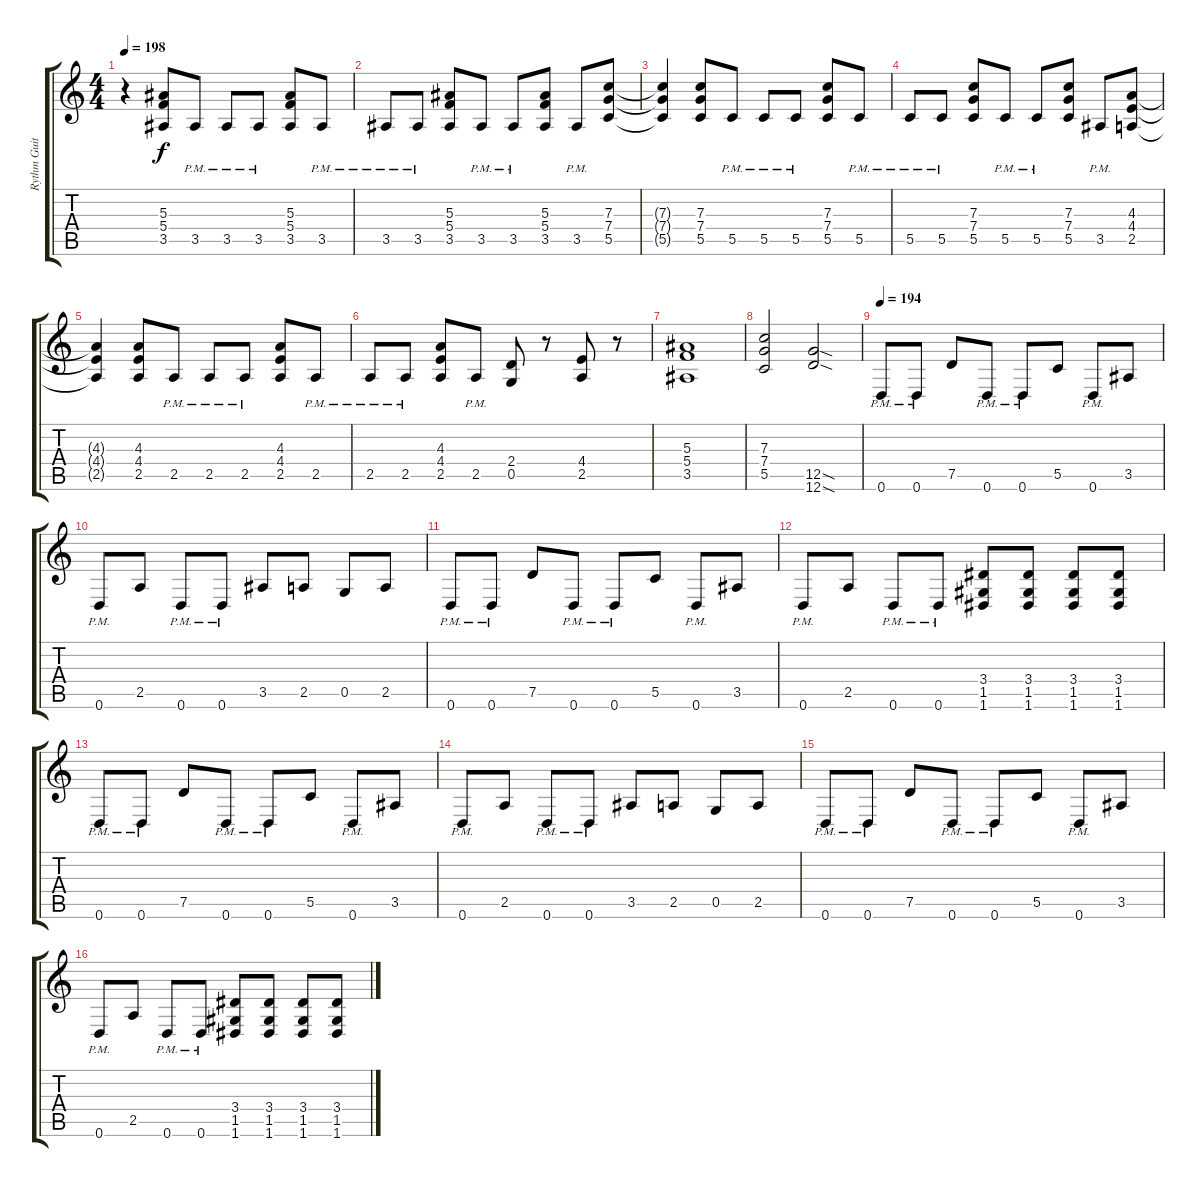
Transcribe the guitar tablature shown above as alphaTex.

\track ("Rythm Guitar" "Rythm Guit") {instrument distortionguitar}
\staff {score tabs}
\tuning (D4 A3 F3 C3 G2 D2) {hide}
\ts (4 4)
\tempo 198
\clef g2
\ks c
r.4{dy f} (5.3 5.4 3.5).8 3.5{pm}.8 3.5{pm}.8 3.5{pm}.8 (5.3 5.4 3.5).8 3.5{pm}.8 |
3.5{pm}.8 3.5{pm}.8 (5.3 5.4 3.5).8 3.5{pm}.8 3.5{pm}.8 (5.3 5.4 3.5).8 3.5{pm}.8 (7.3 7.4 5.5).8 |
(7.3{t} 7.4{t} 5.5{t}).4 (7.3 7.4 5.5).8 5.5{pm}.8 5.5{pm}.8 5.5{pm}.8 (7.3 7.4 5.5).8 5.5{pm}.8 |
5.5{pm}.8 5.5{pm}.8 (7.3 7.4 5.5).8 5.5{pm}.8 5.5{pm}.8 (7.3 7.4 5.5).8 3.5{pm}.8 (4.3 4.4 2.5).8 |
(4.3{t} 4.4{t} 2.5{t}).4 (4.3 4.4 2.5).8 2.5{pm}.8 2.5{pm}.8 2.5{pm}.8 (4.3 4.4 2.5).8 2.5{pm}.8 |
2.5{pm}.8 2.5{pm}.8 (4.3 4.4 2.5).8 2.5{pm}.8 (2.4 0.5).8 r.8 (4.4 2.5).8 r.8 |
(5.3 5.4 3.5).1 |
(7.3 7.4 5.5).2 (12.5{sod} 12.6{sod}).2 |
\tempo 194
0.6{pm}.8{volume 16} 0.6{pm}.8 7.5.8 0.6{pm}.8 0.6{pm}.8 5.5.8 0.6{pm}.8 3.5.8 |
0.6{pm}.8 2.5.8 0.6{pm}.8 0.6{pm}.8 3.5.8 2.5.8 0.5.8 2.5.8 |
0.6{pm}.8 0.6{pm}.8 7.5.8 0.6{pm}.8 0.6{pm}.8 5.5.8 0.6{pm}.8 3.5.8 |
0.6{pm}.8 2.5.8 0.6{pm}.8 0.6{pm}.8 (3.4 1.5 1.6).8 (3.4 1.5 1.6).8 (3.4 1.5 1.6).8 (3.4 1.5 1.6).8 |
0.6{pm}.8 0.6{pm}.8 7.5.8 0.6{pm}.8 0.6{pm}.8 5.5.8 0.6{pm}.8 3.5.8 |
0.6{pm}.8 2.5.8 0.6{pm}.8 0.6{pm}.8 3.5.8 2.5.8 0.5.8 2.5.8 |
0.6{pm}.8 0.6{pm}.8 7.5.8 0.6{pm}.8 0.6{pm}.8 5.5.8 0.6{pm}.8 3.5.8 |
0.6{pm}.8 2.5.8 0.6{pm}.8 0.6{pm}.8 (3.4 1.5 1.6).8 (3.4 1.5 1.6).8 (3.4 1.5 1.6).8 (3.4 1.5 1.6).8
